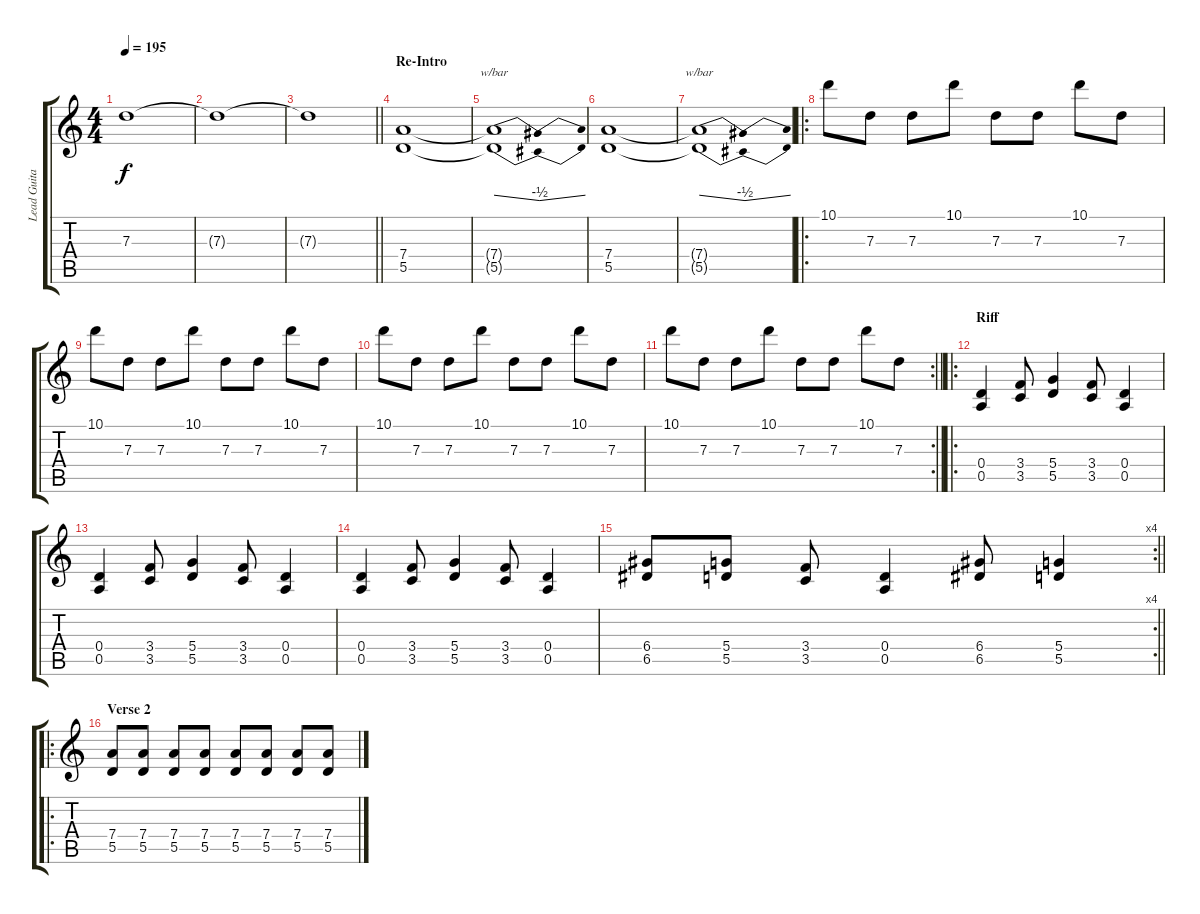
\track ("Lead Guitar" "Lead Guita") {instrument distortionguitar}
\staff {score tabs}
\tuning (E4 B3 G3 D3 A2 E2) {hide}
\ts (4 4)
\tempo 195
\clef g2
\ks c
7.3{t}.1{dy f} |
7.3{t}.1 |
\barLineRight lightlight
7.3{t}.1 |
\section ("" "Re-Intro")
(7.4 5.5).1 |
(7.4{t} 5.5{t}).1{tbe (dip default 0 0 30 -2 60 0)} |
(7.4 5.5).1 |
(7.4{t} 5.5{t}).1{tbe (dip default 0 0 30 -2 60 0)} |
\ro
10.1.8 7.3.8 7.3.8 10.1.8 7.3.8 7.3.8 10.1.8 7.3.8 |
10.1.8 7.3.8 7.3.8 10.1.8 7.3.8 7.3.8 10.1.8 7.3.8 |
10.1.8 7.3.8 7.3.8 10.1.8 7.3.8 7.3.8 10.1.8 7.3.8 |
\rc 2
\barLineRight lightlight
10.1.8 7.3.8 7.3.8 10.1.8 7.3.8 7.3.8 10.1.8 7.3.8 |
\ro
\section ("" "Riff")
(0.4 0.5).4 (3.4 3.5).8 (5.4 5.5).4 (3.4 3.5).8 (0.4 0.5).4 |
(0.4 0.5).4 (3.4 3.5).8 (5.4 5.5).4 (3.4 3.5).8 (0.4 0.5).4 |
(0.4 0.5).4 (3.4 3.5).8 (5.4 5.5).4 (3.4 3.5).8 (0.4 0.5).4 |
\rc 4
\barLineRight lightlight
(6.4 6.5).8 (5.4 5.5).8 (3.4 3.5).8 (0.4 0.5).4 (6.4 6.5).8 (5.4 5.5).4 |
\ro
\section ("" "Verse 2")
(7.4 5.5).8 (7.4 5.5).8 (7.4 5.5).8 (7.4 5.5).8 (7.4 5.5).8 (7.4 5.5).8 (7.4 5.5).8 (7.4 5.5).8
